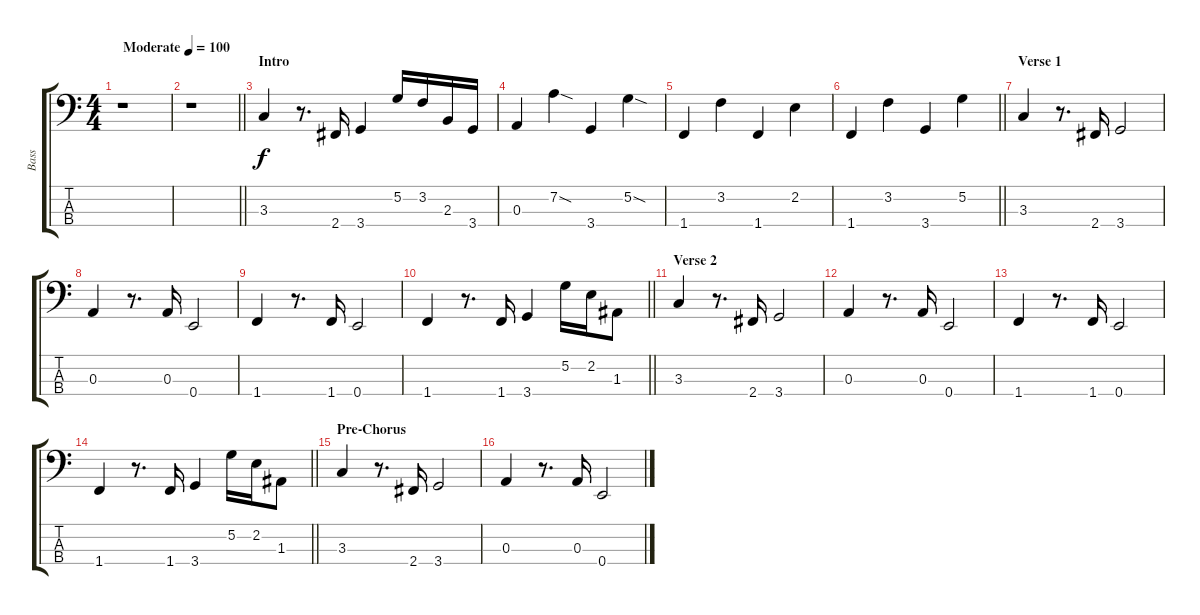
\track ("Bass" "Bass") {instrument electricbasspick}
\staff {score tabs}
\tuning (G2 D2 A1 E1) {hide}
\ts (4 4)
\tempo (100 "Moderate")
\clef f4
\ks c
r.1{dy f instrument electricbasspick} |
\barLineRight lightlight
r.1 |
\section ("" "Intro")
3.3.4 r.8{d} 2.4.16 3.4.4 5.2.16 3.2.16 2.3.16 3.4.16 |
0.3.4 7.2{sod}.4 3.4.4 5.2{sod}.4 |
1.4.4 3.2.4 1.4.4 2.2.4 |
\barLineRight lightlight
1.4.4 3.2.4 3.4.4 5.2.4 |
\section ("" "Verse 1")
3.3.4 r.8{d} 2.4.16 3.4.2 |
0.3.4 r.8{d} 0.3.16 0.4.2 |
1.4.4 r.8{d} 1.4.16 0.4.2 |
\barLineRight lightlight
1.4.4 r.8{d} 1.4.16 3.4.4 5.2.16 2.2.16 1.3.8 |
\section ("" "Verse 2")
3.3.4 r.8{d} 2.4.16 3.4.2 |
0.3.4 r.8{d} 0.3.16 0.4.2 |
1.4.4 r.8{d} 1.4.16 0.4.2 |
\barLineRight lightlight
1.4.4 r.8{d} 1.4.16 3.4.4 5.2.16 2.2.16 1.3.8 |
\section ("" "Pre-Chorus")
3.3.4 r.8{d} 2.4.16 3.4.2 |
0.3.4 r.8{d} 0.3.16 0.4.2
